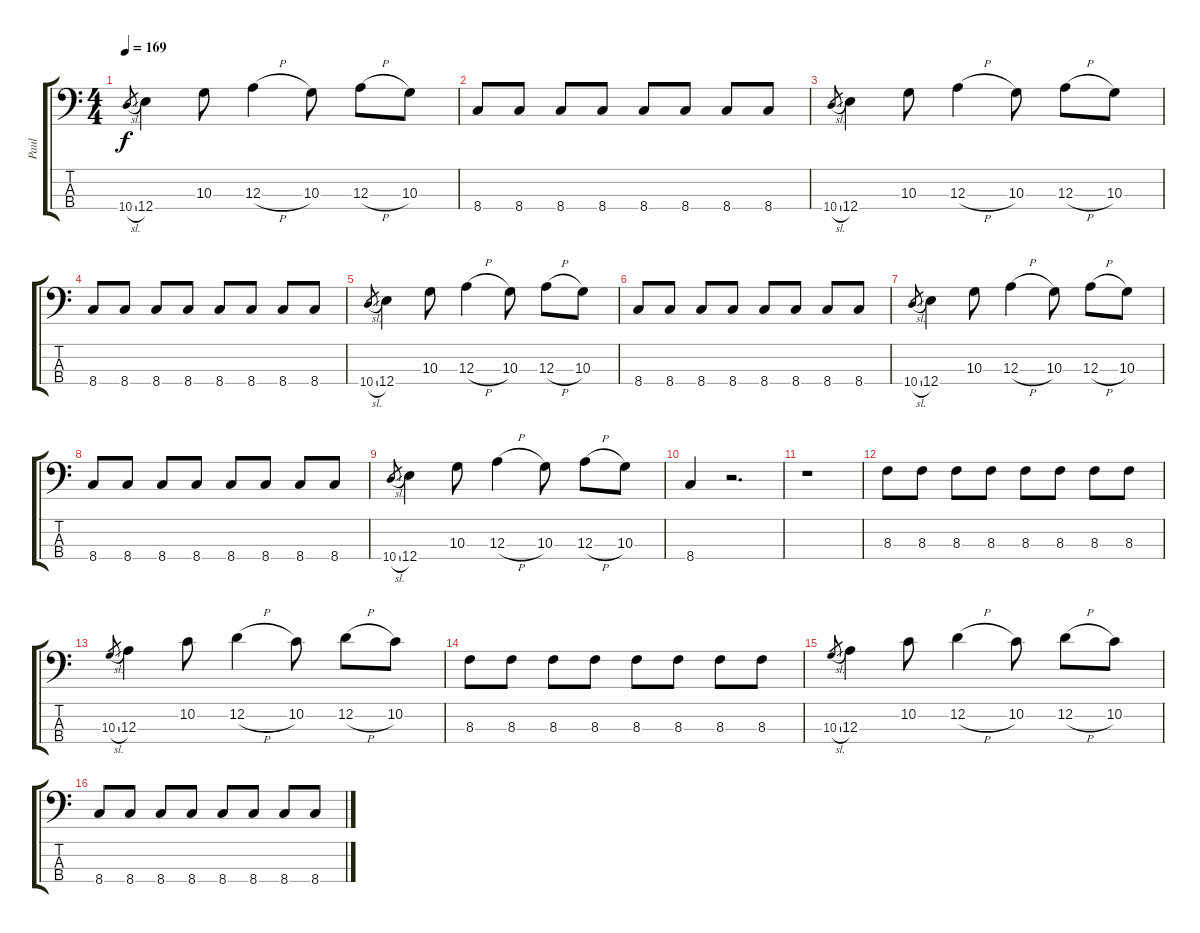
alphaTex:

\track ("Paul" "Paul") {instrument electricbassfinger}
\staff {score tabs}
\tuning (G2 D2 A1 E1) {hide}
\ts (4 4)
\tempo 169
\clef f4
\ks c
10.4{sl}.8{gr dy f} 12.4.4 10.3.8 12.3{h}.4 10.3.8 12.3{h}.8 10.3.8 |
8.4.8 8.4.8 8.4.8 8.4.8 8.4.8 8.4.8 8.4.8 8.4.8 |
10.4{sl}.8{gr} 12.4.4 10.3.8 12.3{h}.4 10.3.8 12.3{h}.8 10.3.8 |
8.4.8 8.4.8 8.4.8 8.4.8 8.4.8 8.4.8 8.4.8 8.4.8 |
10.4{sl}.8{gr} 12.4.4 10.3.8 12.3{h}.4 10.3.8 12.3{h}.8 10.3.8 |
8.4.8 8.4.8 8.4.8 8.4.8 8.4.8 8.4.8 8.4.8 8.4.8 |
10.4{sl}.8{gr} 12.4.4 10.3.8 12.3{h}.4 10.3.8 12.3{h}.8 10.3.8 |
8.4.8 8.4.8 8.4.8 8.4.8 8.4.8 8.4.8 8.4.8 8.4.8 |
10.4{sl}.8{gr} 12.4.4 10.3.8 12.3{h}.4 10.3.8 12.3{h}.8 10.3.8 |
8.4.4 r.2{d} |
r.1 |
8.3.8 8.3.8 8.3.8 8.3.8 8.3.8 8.3.8 8.3.8 8.3.8 |
10.3{sl}.8{gr} 12.3.4 10.2.8 12.2{h}.4 10.2.8 12.2{h}.8 10.2.8 |
8.3.8 8.3.8 8.3.8 8.3.8 8.3.8 8.3.8 8.3.8 8.3.8 |
10.3{sl}.8{gr} 12.3.4 10.2.8 12.2{h}.4 10.2.8 12.2{h}.8 10.2.8 |
8.4.8 8.4.8 8.4.8 8.4.8 8.4.8 8.4.8 8.4.8 8.4.8
